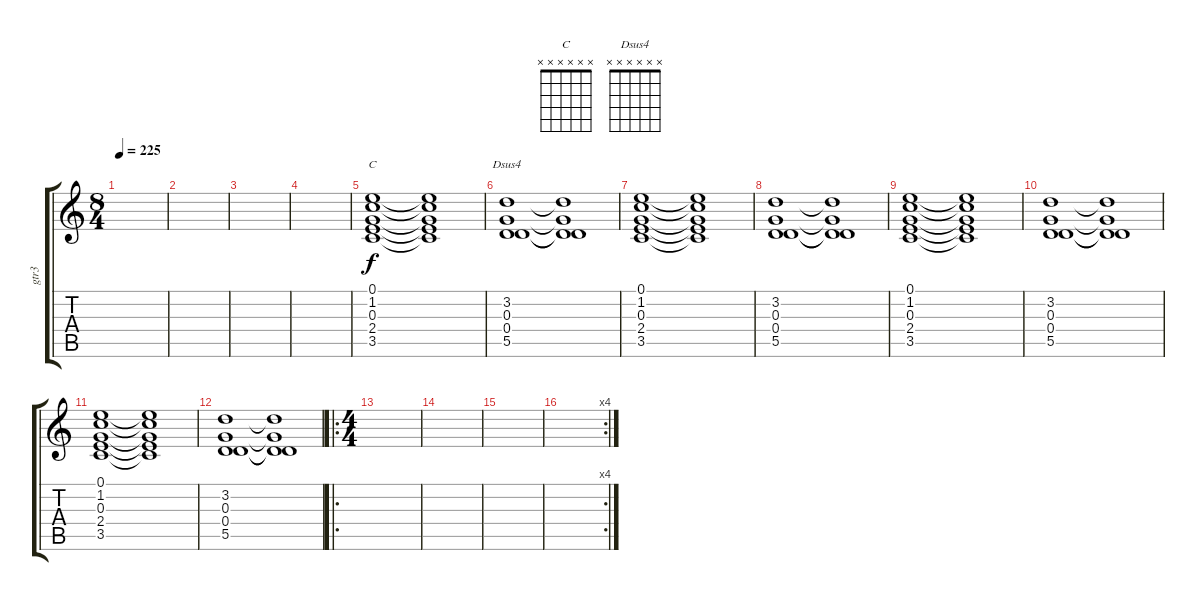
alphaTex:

\track ("gtr3" "gtr3") {instrument electricguitarclean}
\staff {score tabs}
\tuning (E4 B3 G3 D3 A2 E2) {hide}
\chord ("C" x x x x x x) {firstfret 0}
\chord ("Dsus4" x x x x x x) {firstfret 0}
\ts (8 4)
\tempo 225
\clef g2
\ks c
|
|
|
|
(0.1 1.2 0.3 2.4 3.5).1{ch "C"} (0.1{t} 1.2{t} 0.3{t} 2.4{t} 3.5{t}).1 |
(3.2 0.3 0.4 5.5).1{ch "Dsus4"} (3.2{t} 0.3{t} 0.4{t} 5.5{t}).1 |
(0.1 1.2 0.3 2.4 3.5).1 (0.1{t} 1.2{t} 0.3{t} 2.4{t} 3.5{t}).1 |
(3.2 0.3 0.4 5.5).1 (3.2{t} 0.3{t} 0.4{t} 5.5{t}).1 |
(0.1 1.2 0.3 2.4 3.5).1 (0.1{t} 1.2{t} 0.3{t} 2.4{t} 3.5{t}).1 |
(3.2 0.3 0.4 5.5).1 (3.2{t} 0.3{t} 0.4{t} 5.5{t}).1 |
(0.1 1.2 0.3 2.4 3.5).1 (0.1{t} 1.2{t} 0.3{t} 2.4{t} 3.5{t}).1 |
(3.2 0.3 0.4 5.5).1 (3.2{t} 0.3{t} 0.4{t} 5.5{t}).1 |
\ro
\ts (4 4)
|
|
|
\rc 4
